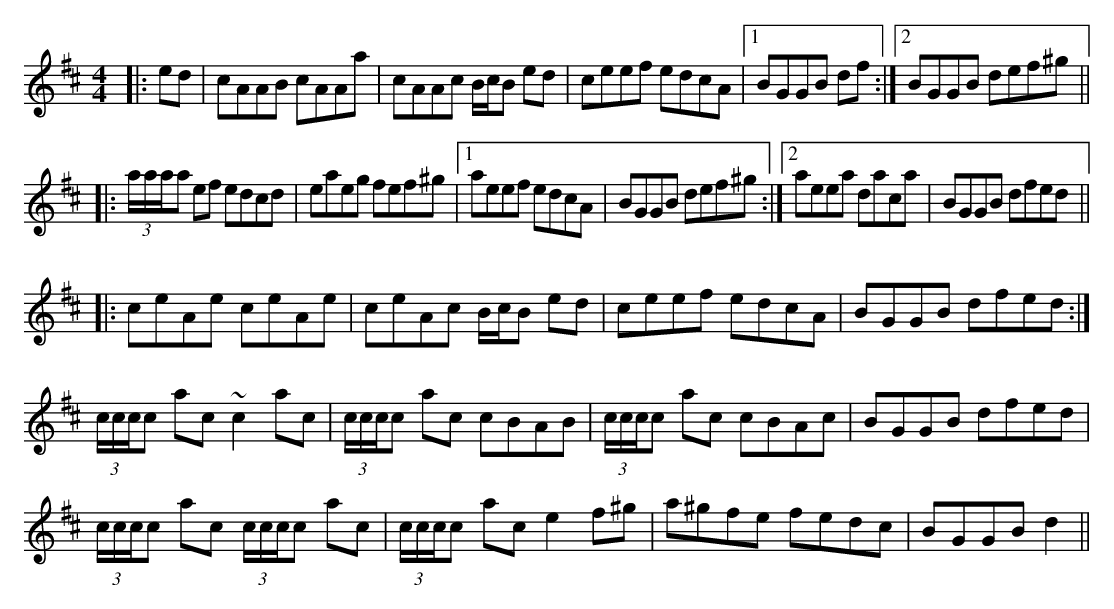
X:1
M:4/4
K:Amix
|:ed|cAAB cAAa|cAAc B/c/B ed|ceef edcA|1 BGGB df:|2 BGGB def^g||
|:(3a/a/a/a ef edcd|eaeg fef^g|1 aeef edcA|BGGB def^g:|2 aeea daca|BGGB dfed||
|:ceAe ceAe|ceAc B/c/B ed|ceef edcA|BGGB dfed:|
(3c/c/c/c ac ~c2 ac|(3c/c/c/c ac cBAB|(3c/c/c/c ac cBAc|BGGB dfed|
(3c/c/c/c ac (3c/c/c/c ac|(3c/c/c/c ac e2 f^g|a^gfe fedc|BGGB d2||
